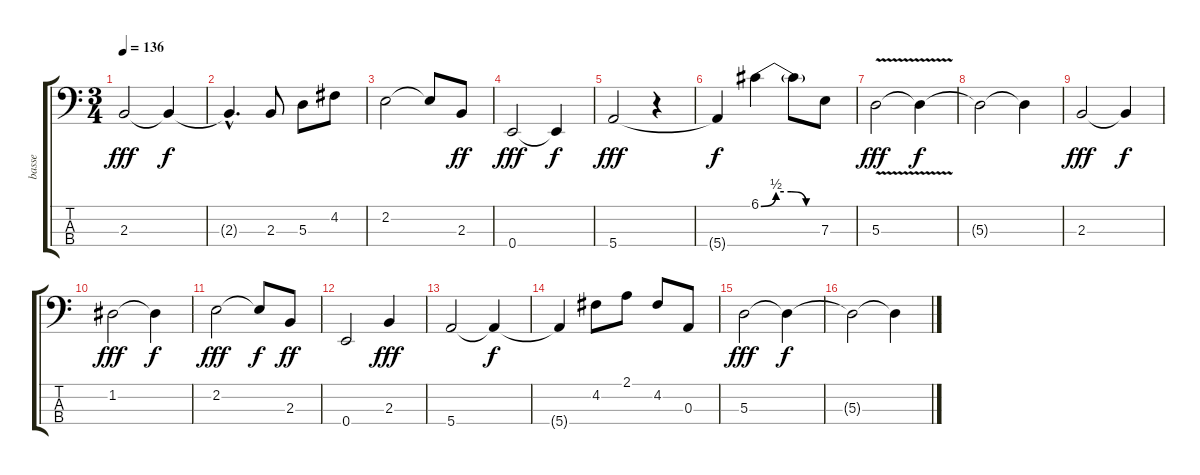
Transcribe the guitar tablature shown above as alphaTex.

\track ("basse" "basse") {instrument acousticbass}
\staff {score tabs}
\tuning (G2 D2 A1 E1) {hide}
\ts (3 4)
\tempo 136
\clef f4
\ks c
2.3.2{dy fff} 2.3{t}.4{dy f} |
2.3{hac t}.4{d} 2.3.8 5.3.8 4.2.8 |
2.2.2 2.2{t}.8 2.3.8{dy ff} |
0.4.2{dy fff} 0.4{t}.4{dy f} |
5.4.2{dy fff} r.4 |
5.4{t}.4{dy f} 6.1{be (custom 0 0 15 2 30 2 45 0 60 0)}.4 6.1{t}.8 7.3.8 |
5.3{v}.2{dy fff} 5.3{t}.4{dy f} |
5.3{t}.2 5.3{t}.4 |
2.3.2{dy fff} 2.3{t}.4{dy f} |
1.2.2{dy fff} 1.2{t}.4{dy f} |
2.2.2{dy fff} 2.2{t}.8{dy f} 2.3.8{dy ff} |
0.4.2 2.3.4{dy fff} |
5.4.2 5.4{t}.4{dy f} |
5.4{t}.4 4.2.8 2.1.8 4.2.8 0.3.8 |
5.3.2{dy fff} 5.3{t}.4{dy f} |
5.3{t}.2 5.3{t}.4
